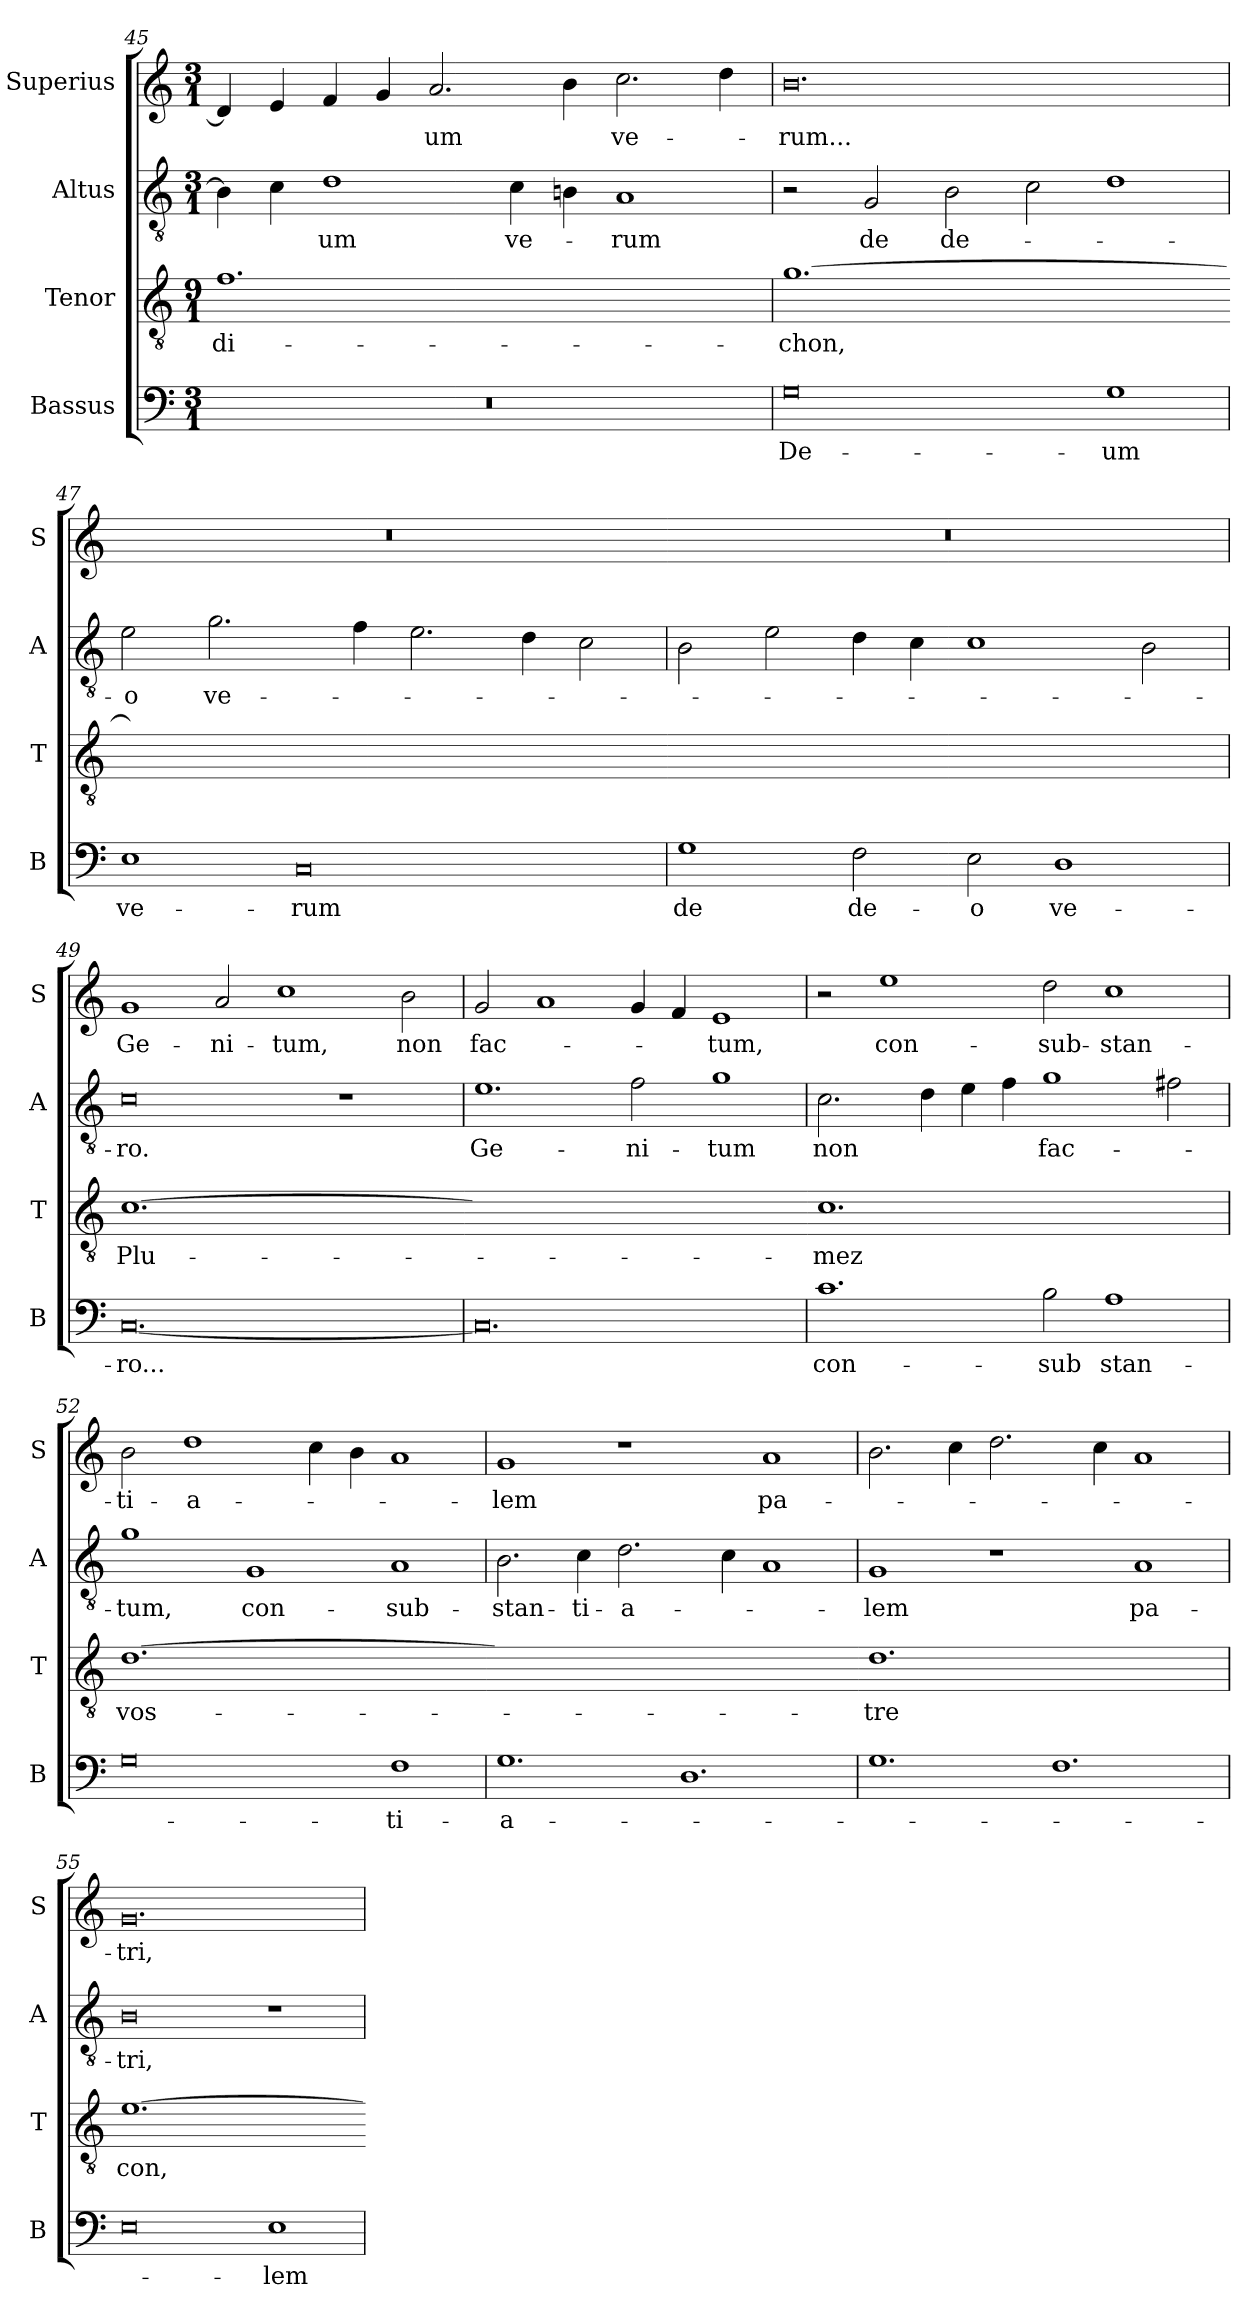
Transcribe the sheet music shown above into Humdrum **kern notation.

**kern	**text	**kern	**text	**kern	**text	**kern	**text
*part4	*part4	*part3	*part3	*part2	*part2	*part1	*part1
*staff4	*staff4	*staff3	*staff3	*staff2	*staff2	*staff1	*staff1
*I"Bassus	*	*I"Tenor	*	*I"Altus	*	*I"Superius	*
*I'B	*	*I'T	*	*I'A	*	*I'S	*
*clefF4	*	*clefGv2	*	*clefGv2	*	*clefG2	*
*k[]	*	*k[]	*	*k[]	*	*k[]	*
*M3/1	*	*M9/1	*	*M3/1	*	*M3/1	*
=45	=45	=45	=45	=45	=45	=45	=45
!	!	!LO:N:vis=1.	!	!	!	!	!
0.r	.	0.f	-di-	4B-\]	.	4d/]	.
.	.	.	.	4c\	.	4e/	.
.	.	.	.	1d	-um	4f/	.
.	.	.	.	.	.	4g/	.
.	.	.	.	.	.	2.a/	-um
.	.	.	.	4c\	ve-	.	.
.	.	.	.	4Bn\	.	4b\	.
.	.	.	.	1A	-rum	2.cc\	ve-
.	.	.	.	.	.	4dd\	.
=46	=46	=46	=46	=46	=46	=46	=46
!	!	!LO:N:vis=1.	!	!	!	!	!
0G	De-	[0.g	-chon,	2r	.	0.b	-rum...
.	.	.	.	2G/	de	.	.
.	.	.	.	2B\	de-	.	.
.	.	.	.	2c\	.	.	.
1G	-um	.	.	1d	.	.	.
=47	=47	=47-	=47	=47	=47	=47	=47
!	!	!LO:N:vis=1.	!	!	!	!	!
1E	ve-	0.gyy]	.	2e\	-o	0.r	.
.	.	.	.	2.g\	ve-	.	.
0C	-rum	.	.	.	.	.	.
.	.	.	.	4f\	.	.	.
.	.	.	.	2.e\	.	.	.
.	.	.	.	4d\	.	.	.
.	.	.	.	2c\	.	.	.
=48	=48	=48-	=48	=48	=48	=48	=48
!	!	!LO:N:vis=1.	!	!	!	!	!
1G	de	0.r	.	2B\	.	0.r	.
.	.	.	.	2e\	.	.	.
2F\	de-	.	.	4d\	.	.	.
.	.	.	.	4c\	.	.	.
2E\	-o	.	.	1c	.	.	.
1D	ve-	.	.	.	.	.	.
.	.	.	.	2B\	.	.	.
=49	=49	=49	=49	=49	=49	=49	=49
!	!	!LO:N:vis=1.	!	!	!	!	!
[0.C	-ro...	[0.c	Plu-	0c	-ro.	1g	Ge-
.	.	.	.	.	.	2a/	-ni-
.	.	.	.	.	.	1cc	-tum,
.	.	.	.	1r	.	.	.
.	.	.	.	.	.	2b\	non
=50	=50	=50-	=50	=50	=50	=50	=50
!	!	!LO:N:vis=1.	!	!	!	!	!
0.C]	.	0.cyy]	.	1.e	Ge-	2g/	fac-
.	.	.	.	.	.	1a	.
.	.	.	.	2f\	-ni-	4g/	.
.	.	.	.	.	.	4f/	.
.	.	.	.	1g	-tum	1e	-tum,
=51	=51	=51-	=51	=51	=51	=51	=51
!	!	!LO:N:vis=1.	!	!	!	!	!
1.c	con-	0.c	-mez	2.c\	non	2r	.
.	.	.	.	.	.	1ee	con-
.	.	.	.	4d\	.	.	.
.	.	.	.	4e\	.	.	.
.	.	.	.	4f\	.	.	.
2B\	-sub	.	.	1g	fac-	2dd\	-sub-
1A	-stan-	.	.	.	.	1cc	-stan-
.	.	.	.	2f#X\	.	.	.
=52	=52	=52	=52	=52	=52	=52	=52
!	!	!LO:N:vis=1.	!	!	!	!	!
0G	.	[0.d	vos-	1g	-tum,	2b\	-ti-
.	.	.	.	.	.	1dd	-a-
.	.	.	.	1G	con-	.	.
.	.	.	.	.	.	4cc\	.
.	.	.	.	.	.	4b\	.
1F	-ti-	.	.	1A	-sub-	1a	.
=53	=53	=53-	=53	=53	=53	=53	=53
!	!	!LO:N:vis=1.	!	!	!	!	!
1.G	-a-	0.dyy]	.	2.B\	-stan-	1g	-lem
.	.	.	.	4c\	-ti-	.	.
.	.	.	.	2.d\	-a-	1r	.
1.D	.	.	.	.	.	.	.
.	.	.	.	4c\	.	.	.
.	.	.	.	1A	.	1a	pa-
=54	=54	=54-	=54	=54	=54	=54	=54
!	!	!LO:N:vis=1.	!	!	!	!	!
1.G	.	0.d	-tre	1G	-lem	2.b\	.
.	.	.	.	.	.	4cc\	.
.	.	.	.	1r	.	2.dd\	.
1.F	.	.	.	.	.	.	.
.	.	.	.	.	.	4cc\	.
.	.	.	.	1A	pa-	1a	.
=55	=55	=55	=55	=55	=55	=55	=55
!	!	!LO:N:vis=1.	!	!	!	!	!
0E	.	[0.e	con,	0B	-tri,	0.g	-tri,
1E	-lem	.	.	1r	.	.	.
=	=	=-	=	=	=	=	=
*-	*-	*-	*-	*-	*-	*-	*-
